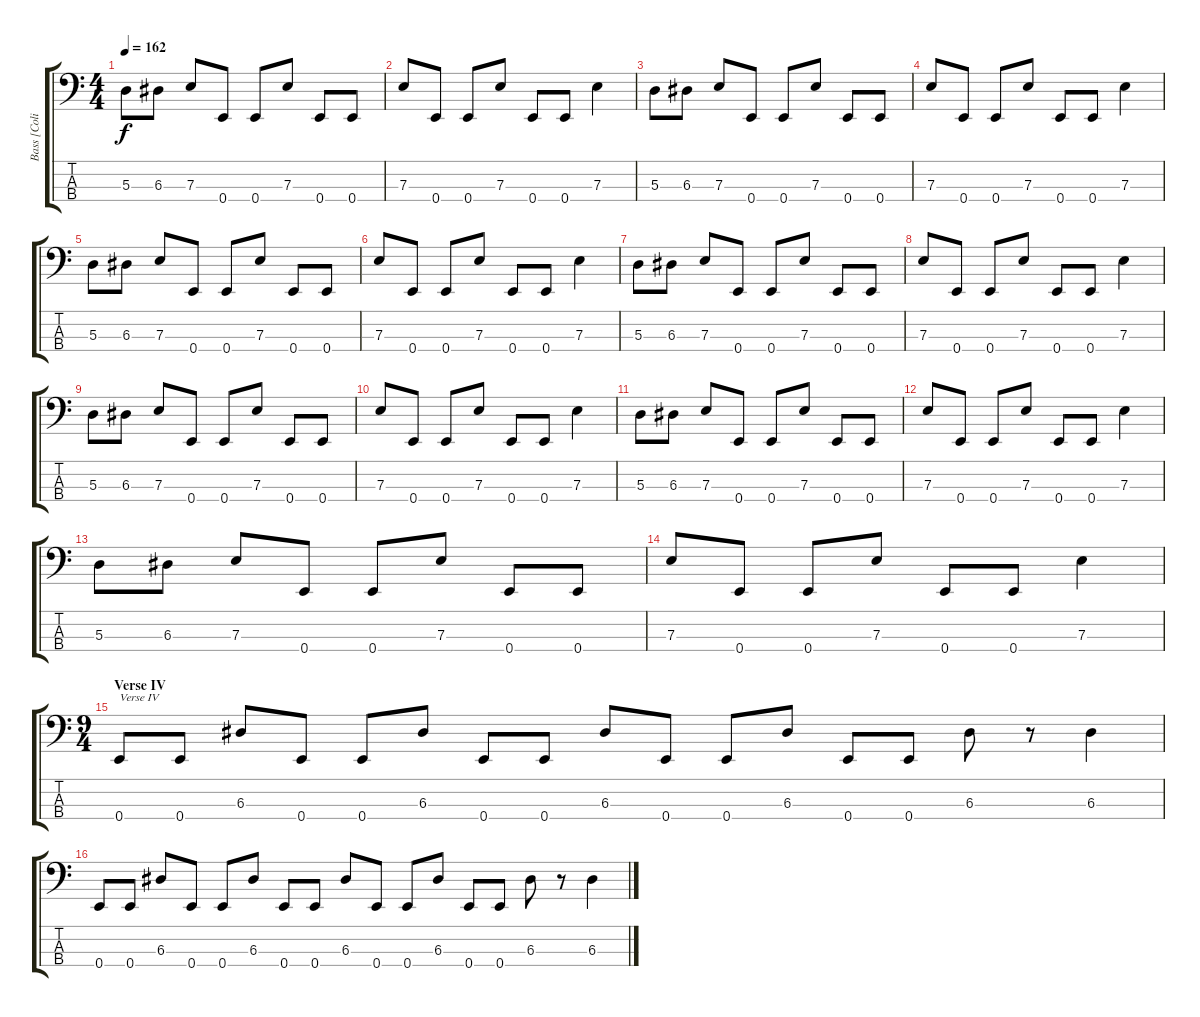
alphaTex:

\track ("Bass [Colin Edwin]" "Bass [Coli") {instrument electricbassfinger}
\staff {score tabs}
\tuning (G2 D2 A1 E1) {hide}
\ts (4 4)
\tempo 162
\clef f4
\ks c
5.3.8{dy f} 6.3.8 7.3.8 0.4.8 0.4.8 7.3.8 0.4.8 0.4.8 |
7.3.8 0.4.8 0.4.8 7.3.8 0.4.8 0.4.8 7.3.4 |
5.3.8 6.3.8 7.3.8 0.4.8 0.4.8 7.3.8 0.4.8 0.4.8 |
7.3.8 0.4.8 0.4.8 7.3.8 0.4.8 0.4.8 7.3.4 |
5.3.8 6.3.8 7.3.8 0.4.8 0.4.8 7.3.8 0.4.8 0.4.8 |
7.3.8 0.4.8 0.4.8 7.3.8 0.4.8 0.4.8 7.3.4 |
5.3.8 6.3.8 7.3.8 0.4.8 0.4.8 7.3.8 0.4.8 0.4.8 |
7.3.8 0.4.8 0.4.8 7.3.8 0.4.8 0.4.8 7.3.4 |
5.3.8 6.3.8 7.3.8 0.4.8 0.4.8 7.3.8 0.4.8 0.4.8 |
7.3.8 0.4.8 0.4.8 7.3.8 0.4.8 0.4.8 7.3.4 |
5.3.8 6.3.8 7.3.8 0.4.8 0.4.8 7.3.8 0.4.8 0.4.8 |
7.3.8 0.4.8 0.4.8 7.3.8 0.4.8 0.4.8 7.3.4 |
5.3.8 6.3.8 7.3.8 0.4.8 0.4.8 7.3.8 0.4.8 0.4.8 |
7.3.8 0.4.8 0.4.8 7.3.8 0.4.8 0.4.8 7.3.4 |
\ts (9 4)
\section ("" "Verse IV")
0.4.8{txt "Verse IV"} 0.4.8 6.3.8 0.4.8 0.4.8 6.3.8 0.4.8 0.4.8 6.3.8 0.4.8 0.4.8 6.3.8 0.4.8 0.4.8 6.3.8 r.8 6.3.4 |
0.4.8 0.4.8 6.3.8 0.4.8 0.4.8 6.3.8 0.4.8 0.4.8 6.3.8 0.4.8 0.4.8 6.3.8 0.4.8 0.4.8 6.3.8 r.8 6.3.4
